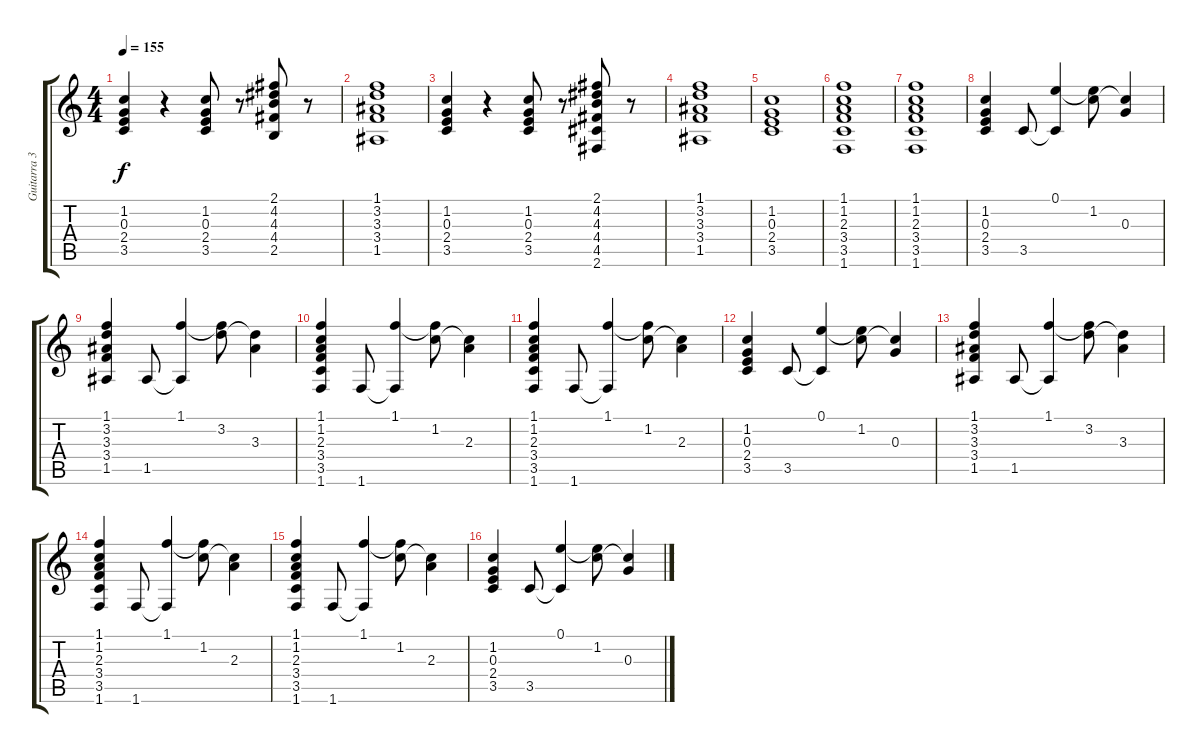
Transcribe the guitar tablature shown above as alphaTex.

\track ("Guitarra 3 - Maxi" "Guitarra 3") {instrument overdrivenguitar}
\staff {score tabs}
\tuning (E4 B3 G3 D3 A2 E2) {hide}
\ts (4 4)
\tempo 155
\clef g2
\ks c
(1.2 0.3 2.4 3.5).4{dy f} r.4 (1.2 0.3 2.4 3.5).8 r.8 (2.1 4.2 4.3 4.4 2.5).8 r.8 |
(1.1 3.2 3.3 3.4 1.5).1 |
(1.2 0.3 2.4 3.5).4 r.4 (1.2 0.3 2.4 3.5).8 r.8 (2.1 4.2 4.3 4.4 4.5 2.6).8 r.8 |
(1.1 3.2 3.3 3.4 1.5).1 |
(1.2 0.3 2.4 3.5).1 |
(1.1 1.2 2.3 3.4 3.5 1.6).1 |
(1.1 1.2 2.3 3.4 3.5 1.6).1 |
(1.2 0.3 2.4 3.5).4 3.5.8 (0.1 3.5{t}).4 (0.1{t} 1.2).8 (1.2{t} 0.3).4 |
(1.1 3.2 3.3 3.4 1.5).4 1.5.8 (1.1 1.5{t}).4 (1.1{t} 3.2).8 (3.2{t} 3.3).4 |
(1.1 1.2 2.3 3.4 3.5 1.6).4 1.6.8 (1.1 1.6{t}).4 (1.1{t} 1.2).8 (1.2{t} 2.3).4 |
(1.1 1.2 2.3 3.4 3.5 1.6).4 1.6.8 (1.1 1.6{t}).4 (1.1{t} 1.2).8 (1.2{t} 2.3).4 |
(1.2 0.3 2.4 3.5).4 3.5.8 (0.1 3.5{t}).4 (0.1{t} 1.2).8 (1.2{t} 0.3).4 |
(1.1 3.2 3.3 3.4 1.5).4 1.5.8 (1.1 1.5{t}).4 (1.1{t} 3.2).8 (3.2{t} 3.3).4 |
(1.1 1.2 2.3 3.4 3.5 1.6).4 1.6.8 (1.1 1.6{t}).4 (1.1{t} 1.2).8 (1.2{t} 2.3).4 |
(1.1 1.2 2.3 3.4 3.5 1.6).4 1.6.8 (1.1 1.6{t}).4 (1.1{t} 1.2).8 (1.2{t} 2.3).4 |
(1.2 0.3 2.4 3.5).4 3.5.8 (0.1 3.5{t}).4 (0.1{t} 1.2).8 (1.2{t} 0.3).4
